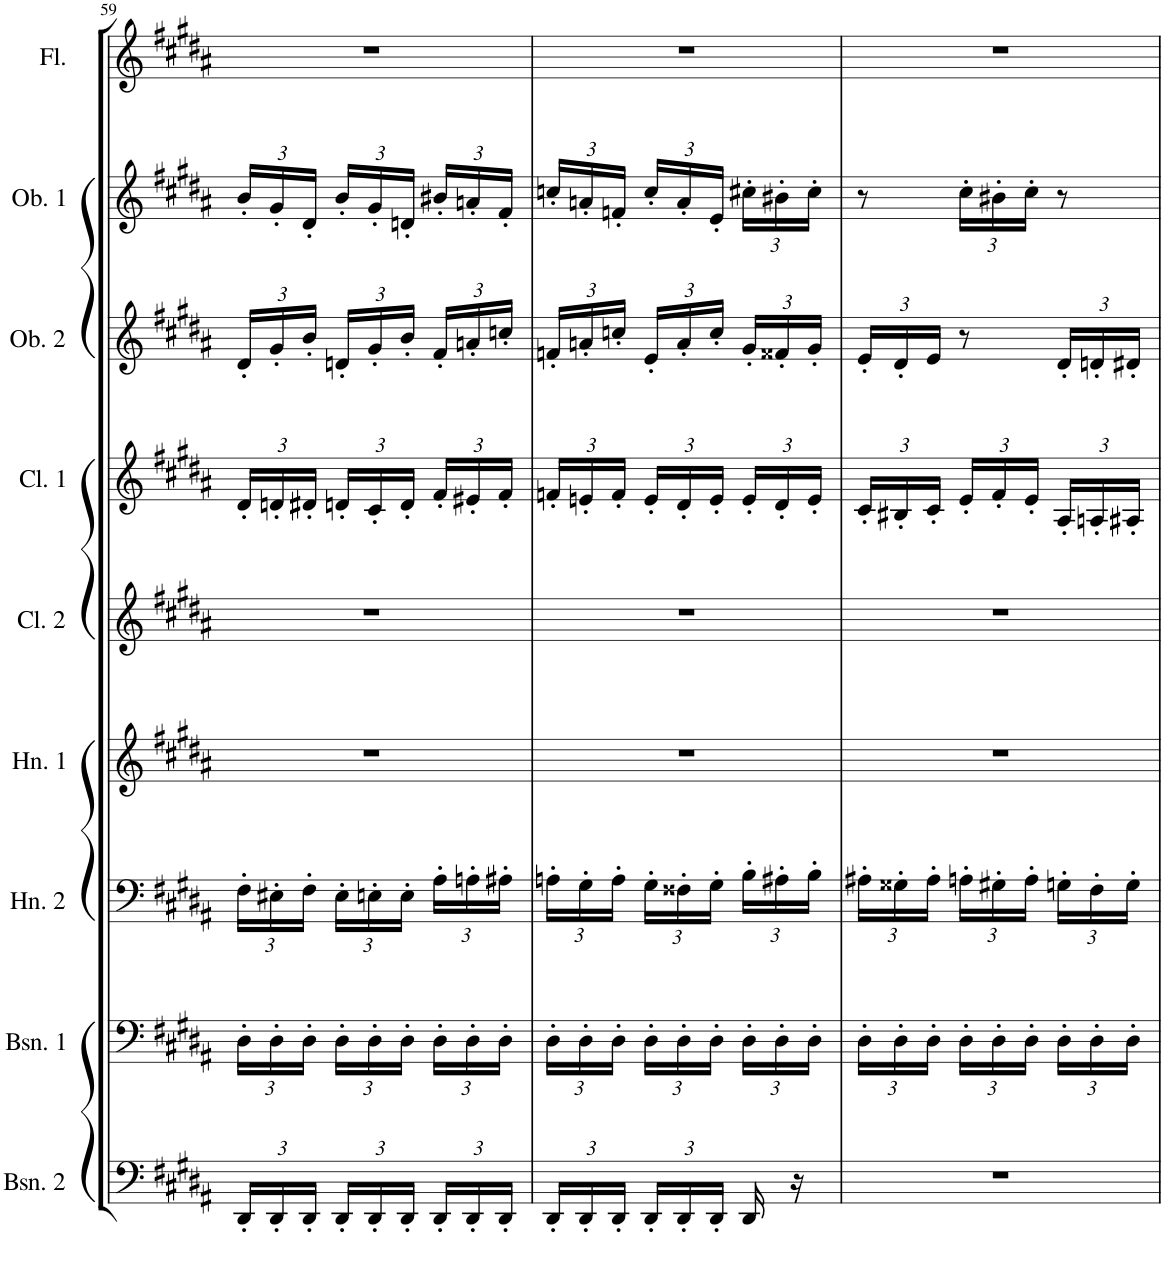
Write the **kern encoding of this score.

**kern	**kern	**kern	**kern	**kern	**kern	**kern	**kern	**kern
*part9	*part8	*part7	*part6	*part5	*part4	*part3	*part2	*part1
*staff9	*staff8	*staff7	*staff6	*staff5	*staff4	*staff3	*staff2	*staff1
*I"Bassoon 2	*I"Bassoon 1	*I"Horn in F	*I"Horn 1 in F	*I"Bb Clarinet	*I"Bb Clarinet 1	*I"Oboe 2	*I"Oboe 1	*I"Flute
*I'Bsn. 2	*I'Bsn. 1	*I'Hn. 2	*I'Hn. 1	*I'Cl. 2	*I'Cl. 1	*I'Ob. 2	*I'Ob. 1	*I'Fl.
!!LO:PB:g=z
*clefF4	*clefF4	*clefF4	*clefG2	*clefG2	*clefG2	*clefG2	*clefG2	*clefG2
*	*	*ITrd4c7	*ITrd4c7	*ITrd1c2	*ITrd1c2	*	*	*
*k[f#c#g#d#a#]	*k[f#c#g#d#a#]	*k[f#c#g#d#a#]	*k[f#c#g#d#a#]	*k[f#c#g#d#a#]	*k[f#c#g#d#a#]	*k[f#c#g#d#a#]	*k[f#c#g#d#a#]	*k[f#c#g#d#a#]
*M3/8	*M3/8	*M3/8	*M3/8	*M3/8	*M3/8	*M3/8	*M3/8	*M3/8
*Xbrackettup	*Xbrackettup	*Xbrackettup	*	*	*Xbrackettup	*Xbrackettup	*Xbrackettup	*
=59	=59	=59	=59	=59	=59	=59	=59	=59
24DD#'/LL	24D#'\LL	24F#'\LL	4.r	4.r	24d#'/LL	24d#'/LL	24b'/LL	4.r
24DD#'/	24D#'\	24E#X'\	.	.	24dn'/	24g#'/	24g#'/	.
24DD#'/JJ	24D#'\JJ	24F#'\JJ	.	.	24d#X'/JJ	24b'/JJ	24d#'/JJ	.
24DD#'/LL	24D#'\LL	24E#'\LL	.	.	24dn'/LL	24dn'/LL	24b'/LL	.
24DD#'/	24D#'\	24En'\	.	.	24c#'/	24g#'/	24g#'/	.
24DD#'/JJ	24D#'\JJ	24E'\JJ	.	.	24d'/JJ	24b'/JJ	24dn'/JJ	.
24DD#'/LL	24D#'\LL	24A#'\LL	.	.	24f#'/LL	24f#'/LL	24b#X'/LL	.
24DD#'/	24D#'\	24An'\	.	.	24e#X'/	24an'/	24an'/	.
24DD#'/JJ	24D#'\JJ	24A#X'\JJ	.	.	24f#'/JJ	24ccn'/JJ	24f#'/JJ	.
=60	=60	=60	=60	=60	=60	=60	=60	=60
24DD#'/LL	24D#'\LL	24An'\LL	4.r	4.r	24fn'/LL	24fn'/LL	24ccn'/LL	4.r
24DD#'/	24D#'\	24G#'\	.	.	24en'/	24an'/	24an'/	.
24DD#'/JJ	24D#'\JJ	24A'\JJ	.	.	24f'/JJ	24ccn'/JJ	24fn'/JJ	.
24DD#'/LL	24D#'\LL	24G#'\LL	.	.	24e'/LL	24e'/LL	24cc'/LL	.
24DD#'/	24D#'\	24F##X'\	.	.	24d#'/	24a'/	24a'/	.
24DD#'/JJ	24D#'\JJ	24G#'\JJ	.	.	24e'/JJ	24cc'/JJ	24e'/JJ	.
16DD#/	24D#'\LL	24B'\LL	.	.	24e'/LL	24g#'/LL	24cc#X'\LL	.
.	24D#'\	24A#X'\	.	.	24d#'/	24f##X'/	24b#X'\	.
16r	.	.	.	.	.	.	.	.
.	24D#'\JJ	24B'\JJ	.	.	24e'/JJ	24g#'/JJ	24cc#'\JJ	.
=61	=61	=61	=61	=61	=61	=61	=61	=61
4.r	24D#'\LL	24A#X'\LL	4.r	4.r	24c#'/LL	24e'/LL	8r	4.r
.	24D#'\	24G##X'\	.	.	24B#X'/	24d#'/	.	.
.	24D#'\JJ	24A#'\JJ	.	.	24c#'/JJ	24e/JJ	.	.
.	24D#'\LL	24An'\LL	.	.	24e'/LL	8r	24cc#'\LL	.
.	24D#'\	24G#X'\	.	.	24f#'/	.	24b#X'\	.
.	24D#'\JJ	24A'\JJ	.	.	24e'/JJ	.	24cc#'\JJ	.
.	24D#'\LL	24Gn'\LL	.	.	24A#'/LL	24d#'/LL	8r	.
.	24D#'\	24F#'\	.	.	24An'/	24dn'/	.	.
.	24D#'\JJ	24G'\JJ	.	.	24A#X'/JJ	24d#X'/JJ	.	.
=	=	=	=	=	=	=	=	=
*-	*-	*-	*-	*-	*-	*-	*-	*-
